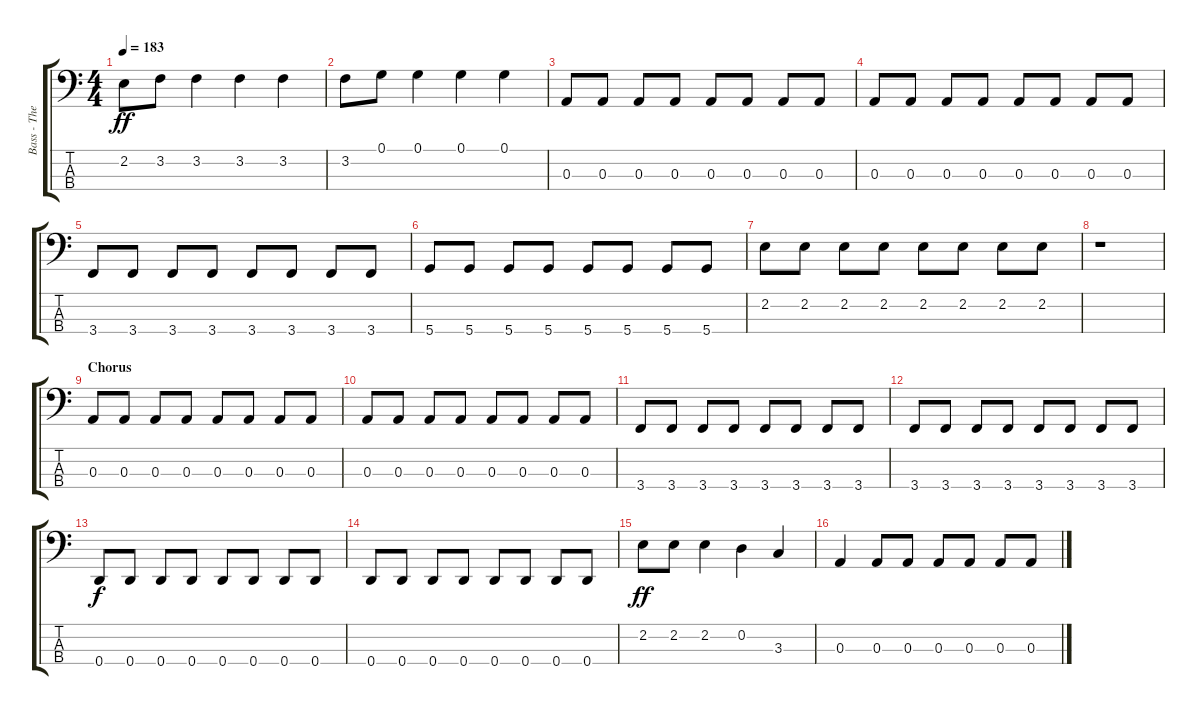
\track ("Bass - The \"Incredible\" Hagen" "Bass - The") {instrument electricbassfinger}
\staff {score tabs}
\tuning (G2 D2 A1 D1) {hide}
\ts (4 4)
\tempo 183
\clef f4
\ks c
2.2.8{dy ff} 3.2.8 3.2.4 3.2.4 3.2.4 |
3.2.8 0.1.8 0.1.4 0.1.4 0.1.4 |
0.3.8 0.3.8 0.3.8 0.3.8 0.3.8 0.3.8 0.3.8 0.3.8 |
0.3.8 0.3.8 0.3.8 0.3.8 0.3.8 0.3.8 0.3.8 0.3.8 |
3.4.8 3.4.8 3.4.8 3.4.8 3.4.8 3.4.8 3.4.8 3.4.8 |
5.4.8 5.4.8 5.4.8 5.4.8 5.4.8 5.4.8 5.4.8 5.4.8 |
2.2.8 2.2.8 2.2.8 2.2.8 2.2.8 2.2.8 2.2.8 2.2.8 |
r.1 |
\section ("" "Chorus")
0.3.8 0.3.8 0.3.8 0.3.8 0.3.8 0.3.8 0.3.8 0.3.8 |
0.3.8 0.3.8 0.3.8 0.3.8 0.3.8 0.3.8 0.3.8 0.3.8 |
3.4.8 3.4.8 3.4.8 3.4.8 3.4.8 3.4.8 3.4.8 3.4.8 |
3.4.8 3.4.8 3.4.8 3.4.8 3.4.8 3.4.8 3.4.8 3.4.8 |
0.4.8{dy f} 0.4.8 0.4.8 0.4.8 0.4.8 0.4.8 0.4.8 0.4.8 |
0.4.8 0.4.8 0.4.8 0.4.8 0.4.8 0.4.8 0.4.8 0.4.8 |
2.2.8{dy ff} 2.2.8 2.2.4 0.2.4 3.3.4 |
0.3.4 0.3.8 0.3.8 0.3.8 0.3.8 0.3.8 0.3.8
